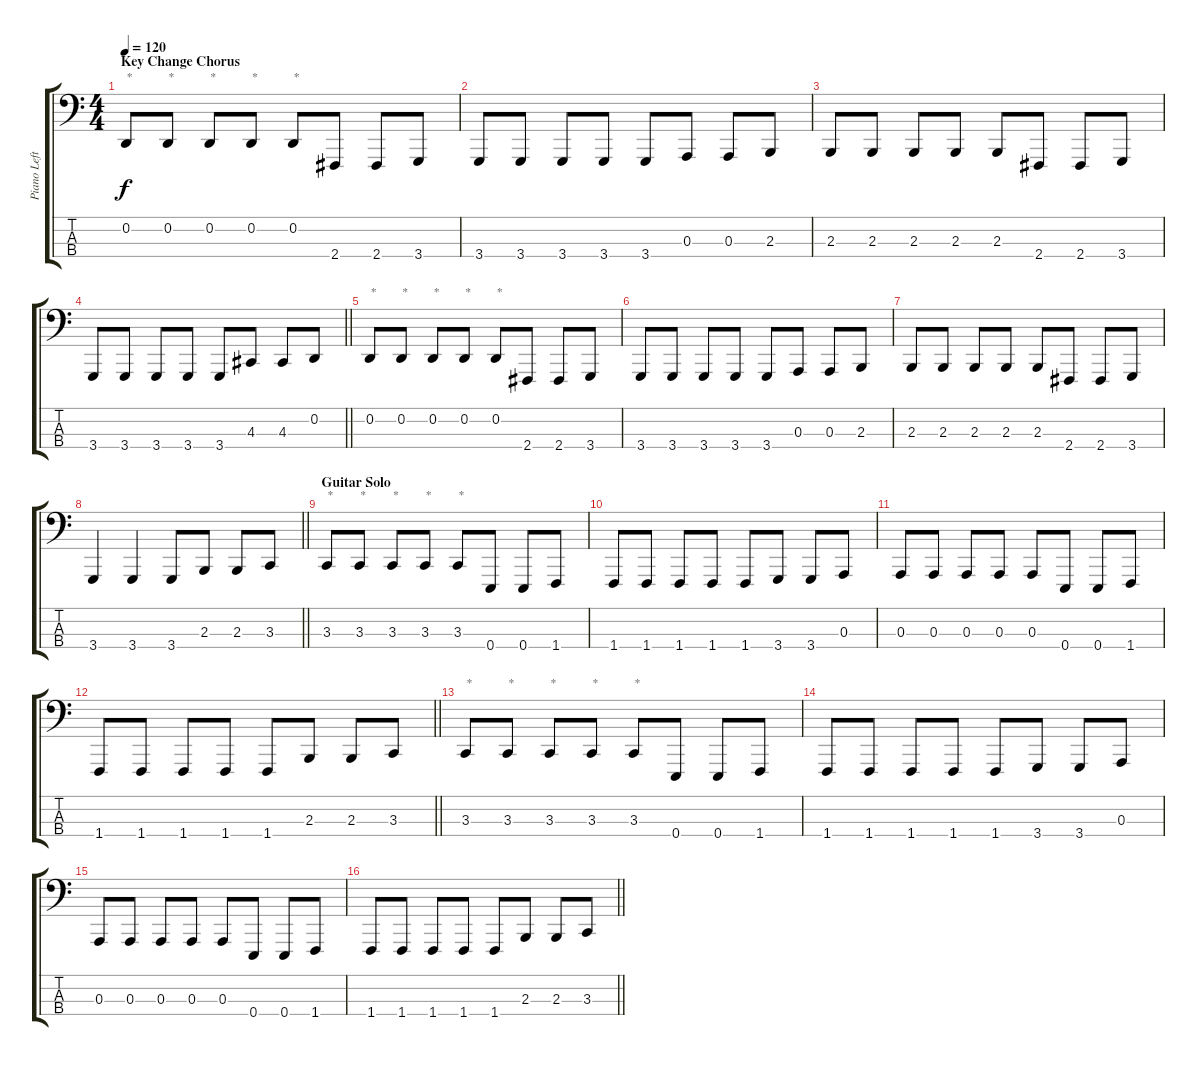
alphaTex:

\track ("Piano Left Hand" "Piano Left") {instrument electricgrandpiano}
\staff {score tabs}
\tuning (G2 D2 A1 E1) {hide}
\ts (4 4)
\section ("" "Key Change Chorus")
\tempo 120
\clef f4
\ks c
0.2.8{txt "*" dy f} 0.2.8{txt "*"} 0.2.8{txt "*"} 0.2.8{txt "*"} 0.2.8{txt "*"} 2.4.8 2.4.8 3.4.8 |
3.4.8 3.4.8 3.4.8 3.4.8 3.4.8 0.3.8 0.3.8 2.3.8 |
2.3.8 2.3.8 2.3.8 2.3.8 2.3.8 2.4.8 2.4.8 3.4.8 |
\barLineRight lightlight
3.4.8 3.4.8 3.4.8 3.4.8 3.4.8 4.3.8 4.3.8 0.2.8 |
0.2.8{txt "*"} 0.2.8{txt "*"} 0.2.8{txt "*"} 0.2.8{txt "*"} 0.2.8{txt "*"} 2.4.8 2.4.8 3.4.8 |
3.4.8 3.4.8 3.4.8 3.4.8 3.4.8 0.3.8 0.3.8 2.3.8 |
2.3.8 2.3.8 2.3.8 2.3.8 2.3.8 2.4.8 2.4.8 3.4.8 |
\barLineRight lightlight
3.4.4 3.4.4 3.4.8 2.3.8 2.3.8 3.3.8 |
\section ("" "Guitar Solo")
3.3.8{txt "*"} 3.3.8{txt "*"} 3.3.8{txt "*"} 3.3.8{txt "*"} 3.3.8{txt "*"} 0.4.8 0.4.8 1.4.8 |
1.4.8 1.4.8 1.4.8 1.4.8 1.4.8 3.4.8 3.4.8 0.3.8 |
0.3.8 0.3.8 0.3.8 0.3.8 0.3.8 0.4.8 0.4.8 1.4.8 |
\barLineRight lightlight
1.4.8 1.4.8 1.4.8 1.4.8 1.4.8 2.3.8 2.3.8 3.3.8 |
3.3.8{txt "*"} 3.3.8{txt "*"} 3.3.8{txt "*"} 3.3.8{txt "*"} 3.3.8{txt "*"} 0.4.8 0.4.8 1.4.8 |
1.4.8 1.4.8 1.4.8 1.4.8 1.4.8 3.4.8 3.4.8 0.3.8 |
0.3.8 0.3.8 0.3.8 0.3.8 0.3.8 0.4.8 0.4.8 1.4.8 |
\barLineRight lightlight
1.4.8 1.4.8 1.4.8 1.4.8 1.4.8 2.3.8 2.3.8 3.3.8
